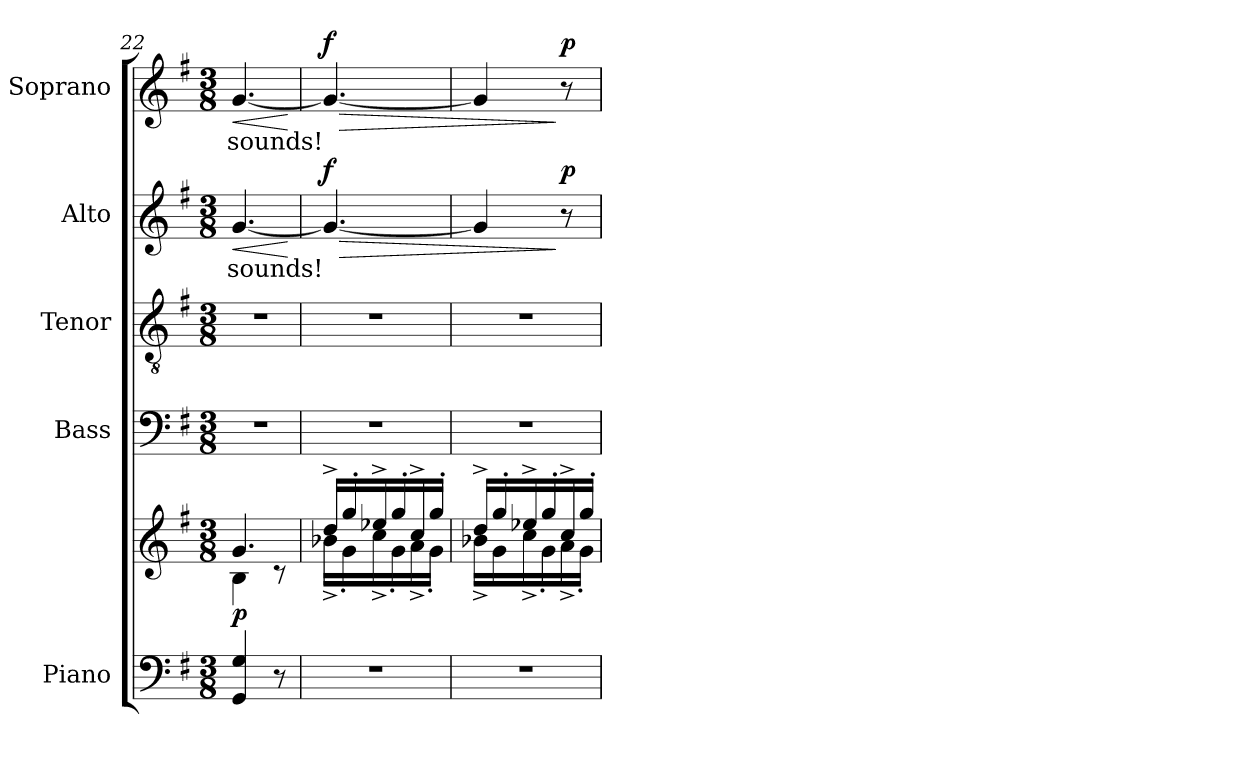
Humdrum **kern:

**kern	**kern	**dynam	**kern	**kern	**kern	**text	**dynam	**kern	**text	**dynam
*part5	*part5	*part5	*part4	*part3	*part2	*part2	*part2	*part1	*part1	*part1
*staff6	*staff5	*staff5/6	*staff4	*staff3	*staff2	*staff2	*staff2	*staff1	*staff1	*staff1
*I"Piano	*	*	*I"Bass	*I"Tenor	*I"Alto	*	*	*I"Soprano	*	*
*I'Pno	*	*	*	*	*	*	*	*	*	*
*clefF4	*clefG2	*	*clefF4	*clefGv2	*clefG2	*	*	*clefG2	*	*
*k[f#]	*k[f#]	*	*k[f#]	*k[f#]	*k[f#]	*	*	*k[f#]	*	*
*M3/8	*M3/8	*	*M3/8	*M3/8	*M3/8	*	*	*M3/8	*	*
=22	=22	=22	=22	=22	=22	=22	=22	=22	=22	=22
*	*^	*	*	*	*	*	*	*	*	*
!	!	!	!LO:DY:a=2	!	!	!	!LO:LY:b	!LO:HP:b	!	!LO:LY:b	!LO:HP:b
4GG/ 4G/	4.g/	4B\	p	4.r	4.r	[4.g/	sounds!	<	[4.g/	sounds!	<
8r	.	8r	.	.	.	.	.	.	.	.	.
*	*v	*v	*	*	*	*	*	*	*	*	*
.	.	.	.	.	.	.	[	.	.	[
=23	=23	=23	=23	=23	=23	=23	=23	=23	=23	=23
*	*^	*	*	*	*	*	*	*	*	*
!	!	!	!	!	!	!	!	!LO:HP:b	!	!	!LO:HP:b
!	!	!	!	!	!	!	!	!LO:DY:n=1:a	!	!	!LO:DY:n=1:a
4.r	16dd^/LL	16b-X^\LL	.	4.r	4.r	4.g/_	.	> f	4.g/_	.	> f
.	16gg'/	16g'\	.	.	.	.	.	.	.	.	.
.	16ee-X^/	16cc^\	.	.	.	.	.	.	.	.	.
.	16gg'/	16g'\	.	.	.	.	.	.	.	.	.
.	16cc^/	16a^\	.	.	.	.	.	.	.	.	.
.	16gg'/JJ	16g'\JJ	.	.	.	.	.	.	.	.	.
=24	=24	=24	=24	=24	=24	=24	=24	=24	=24	=24	=24
4.r	16dd^/LL	16b-X^\LL	.	4.r	4.r	4g/]	.	.	4g/]	.	.
.	16gg'/	16g\	.	.	.	.	.	.	.	.	.
.	16ee-X^/	16cc^\	.	.	.	.	.	.	.	.	.
.	16gg'/	16g'\	.	.	.	.	.	.	.	.	.
!	!	!	!	!	!	!	!	!LO:DY:n=1:a	!	!	!LO:DY:n=1:a
.	16cc^/	16a^\	.	.	.	8r	.	] p	8r	.	] p
.	16gg'/JJ	16g'\JJ	.	.	.	.	.	.	.	.	.
*	*v	*v	*	*	*	*	*	*	*	*	*
=	=	=	=	=	=	=	=	=	=	=
*-	*-	*-	*-	*-	*-	*-	*-	*-	*-	*-
